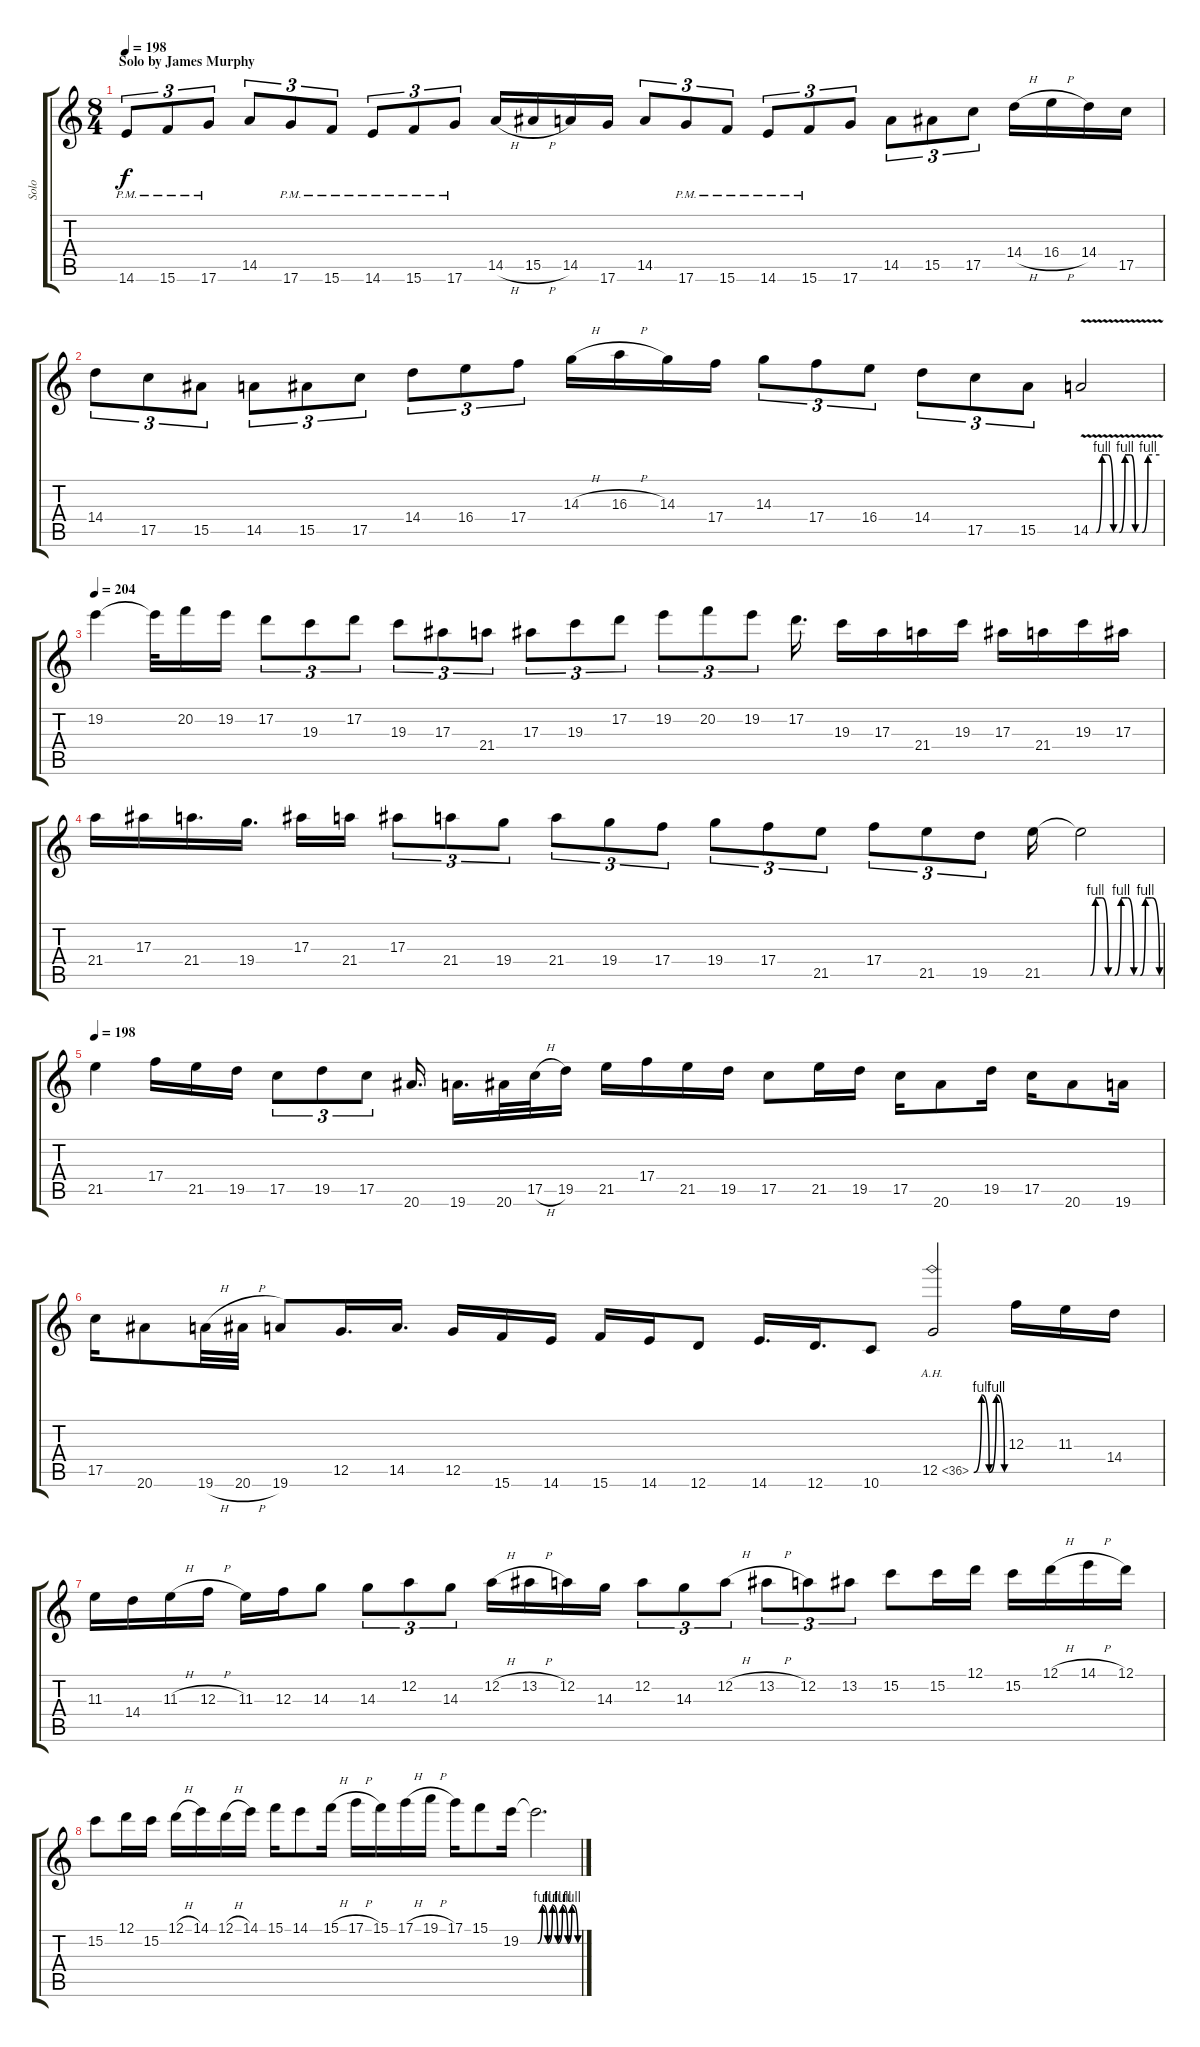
\track ("Solo" "Solo") {instrument distortionguitar}
\staff {score tabs}
\tuning (D4 A3 F3 C3 G2 D2) {hide}
\ts (8 4)
\section ("" "Solo by James Murphy")
\tempo 198
\clef g2
\ks c
14.6{pm}.8{tu (3 2) dy f} 15.6{pm}.8{tu (3 2)} 17.6{pm}.8{tu (3 2)} 14.5.8{tu (3 2)} 17.6{pm}.8{tu (3 2)} 15.6{pm}.8{tu (3 2)} 14.6{pm}.8{tu (3 2)} 15.6{pm}.8{tu (3 2)} 17.6{pm}.8{tu (3 2)} 14.5{h}.16 15.5{h}.16 14.5.16 17.6.16 14.5.8{tu (3 2)} 17.6{pm}.8{tu (3 2)} 15.6{pm}.8{tu (3 2)} 14.6{pm}.8{tu (3 2)} 15.6{pm}.8{tu (3 2)} 17.6.8{tu (3 2)} 14.5.8{tu (3 2)} 15.5.8{tu (3 2)} 17.5.8{tu (3 2)} 14.4{h}.16 16.4{h}.16 14.4.16 17.5.16 |
14.4.8{tu (3 2)} 17.5.8{tu (3 2)} 15.5.8{tu (3 2)} 14.5.8{tu (3 2)} 15.5.8{tu (3 2)} 17.5.8{tu (3 2)} 14.4.8{tu (3 2)} 16.4.8{tu (3 2)} 17.4.8{tu (3 2)} 14.3{h}.16 16.3{h}.16 14.3.16 17.4.16 14.3.8{tu (3 2)} 17.4.8{tu (3 2)} 16.4.8{tu (3 2)} 14.4.8{tu (3 2)} 17.5.8{tu (3 2)} 15.5.8{tu (3 2)} 14.5{be (custom 0 0 5 0 10 4 15 4 20 0 25 0 30 4 35 4 39 0 45 0 50 4 60 4) v}.2 |
\tempo 204
19.2.4 19.2{t}.32 20.2.16 19.2.16 17.2.8{tu (3 2)} 19.3.8{tu (3 2)} 17.2.8{tu (3 2)} 19.3.8{tu (3 2)} 17.3.8{tu (3 2)} 21.4.8{tu (3 2)} 17.3.8{tu (3 2)} 19.3.8{tu (3 2)} 17.2.8{tu (3 2)} 19.2.8{tu (3 2)} 20.2.8{tu (3 2)} 19.2.8{tu (3 2)} 17.2.16{d} 19.3.16 17.3.16 21.4.16 19.3.16 17.3.16 21.4.16 19.3.16 17.3.16 |
21.4.16 17.3.16 21.4.16{d} 19.4.16{d} 17.3.16 21.4.16 17.3.8{tu (3 2)} 21.4.8{tu (3 2)} 19.4.8{tu (3 2)} 21.4.8{tu (3 2)} 19.4.8{tu (3 2)} 17.4.8{tu (3 2)} 19.4.8{tu (3 2)} 17.4.8{tu (3 2)} 21.5.8{tu (3 2)} 17.4.8{tu (3 2)} 21.5.8{tu (3 2)} 19.5.8{tu (3 2)} 21.5.16 21.5{be (custom 0 0 6 0 10 4 15 4 20 0 25 0 30 4 35 4 40 0 45 0 49 4 54 4 60 0) t}.2 |
\tempo 198
21.5.4 17.4.16 21.5.16 19.5.16 17.5.8{tu (3 2)} 19.5.8{tu (3 2)} 17.5.8{tu (3 2)} 20.6.16{d} 19.6.16{d} 20.6.32 17.5{h}.32 19.5.16 21.5.16 17.4.16 21.5.16 19.5.16 17.5.8 21.5.16 19.5.16 17.5.16 20.6.8 19.5.16 17.5.16 20.6.8 19.6.16 |
17.5.16 20.6.8 19.6{h}.32 20.6{h}.32 19.6.8 12.5.16{d} 14.5.16{d} 12.5.16 15.6.16 14.6.16 15.6.16 14.6.16 12.6.8 14.6.16{d} 12.6.16{d} 10.6.8 12.5{be (custom 0 0 15 4 30 0 44 4 60 0) ah 24}.2 12.3.16 11.3.16 14.4.16 |
11.3.16 14.4.16 11.3{h}.16 12.3{h}.16 11.3.16 12.3.16 14.3.8 14.3.8{tu (3 2)} 12.2.8{tu (3 2)} 14.3.8{tu (3 2)} 12.2{h}.16 13.2{h}.16 12.2.16 14.3.16 12.2.8{tu (3 2)} 14.3.8{tu (3 2)} 12.2{h}.8{tu (3 2)} 13.2{h}.8{tu (3 2)} 12.2.8{tu (3 2)} 13.2.8{tu (3 2)} 15.2.8 15.2.16 12.1.16 15.2.16 12.1{h}.16 14.1{h}.16 12.1.16 |
15.2.8 12.1.16 15.2.16 12.1{h}.16 14.1.16 12.1{h}.16 14.1.16 15.1.16 14.1.8 15.1{h}.16 17.1{h}.16 15.1.16 17.1{h}.16 19.1{h}.16 17.1.16 15.1.8 19.2.16 19.2{be (custom 0 0 7 4 15 0 22 4 30 0 37 4 45 0 51 4 60 0) t}.2{d}
